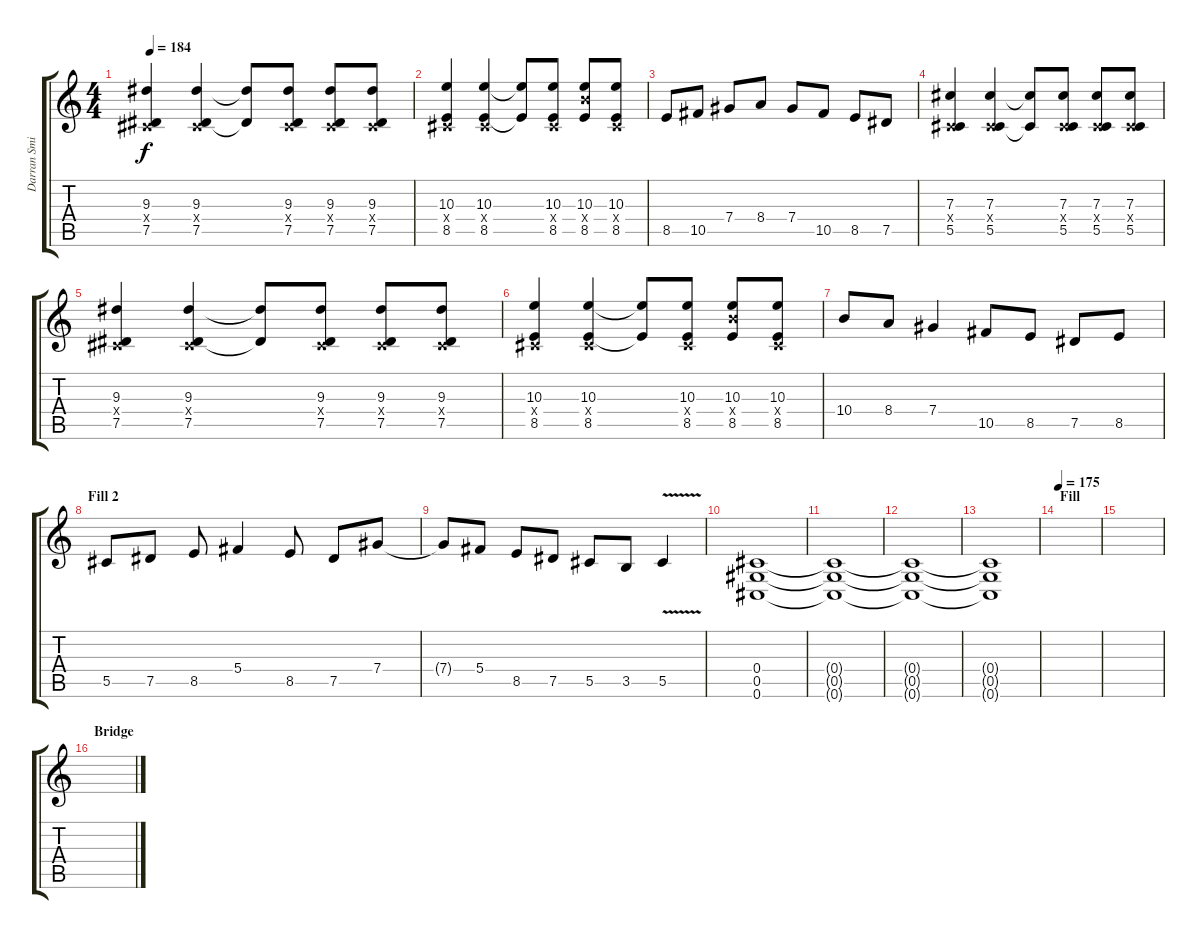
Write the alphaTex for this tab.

\track ("Darran Smith" "Darran Smi") {instrument overdrivenguitar}
\staff {score tabs}
\tuning (Eb4 Bb3 Gb3 Db3 Ab2 Db2) {hide}
\ts (4 4)
\tempo 184
\clef g2
\ks c
(9.3 0.4{x} 7.5).4{dy f} (9.3 0.4{x} 7.5).4 (9.3{t} 7.5{t}).8 (9.3 0.4{x} 7.5).8 (9.3 0.4{x} 7.5).8 (9.3 0.4{x} 7.5).8 |
(10.3 0.4{x} 8.5).4 (10.3 0.4{x} 8.5).4 (10.3{t} 8.5{t}).8 (10.3 0.4{x} 8.5).8 (10.3 10.4{x} 8.5).8 (10.3 0.4{x} 8.5).8 |
8.5.8 10.5.8 7.4.8 8.4.8 7.4.8 10.5.8 8.5.8 7.5.8 |
(7.3 0.4{x} 5.5).4 (7.3 0.4{x} 5.5).4 (7.3{t} 5.5{t}).8 (7.3 0.4{x} 5.5).8 (7.3 0.4{x} 5.5).8 (7.3 0.4{x} 5.5).8 |
(9.3 0.4{x} 7.5).4 (9.3 0.4{x} 7.5).4 (9.3{t} 7.5{t}).8 (9.3 0.4{x} 7.5).8 (9.3 0.4{x} 7.5).8 (9.3 0.4{x} 7.5).8 |
(10.3 0.4{x} 8.5).4 (10.3 0.4{x} 8.5).4 (10.3{t} 8.5{t}).8 (10.3 0.4{x} 8.5).8 (10.3 10.4{x} 8.5).8 (10.3 0.4{x} 8.5).8 |
10.4.8 8.4.8 7.4.4 10.5.8 8.5.8 7.5.8 8.5.8 |
\section ("" "Fill 2")
5.5.8 7.5.8 8.5.8 5.4.4 8.5.8 7.5.8 7.4.8 |
7.4{t}.8 5.4.8 8.5.8 7.5.8 5.5.8 3.5.8 5.5{v}.4 |
(0.4 0.5 0.6).1 |
(0.4{t} 0.5{t} 0.6{t}).1 |
(0.4{t} 0.5{t} 0.6{t}).1 |
(0.4{t} 0.5{t} 0.6{t}).1 |
\section ("" "Fill")
\tempo 175
|
|
\section ("" "Bridge")
